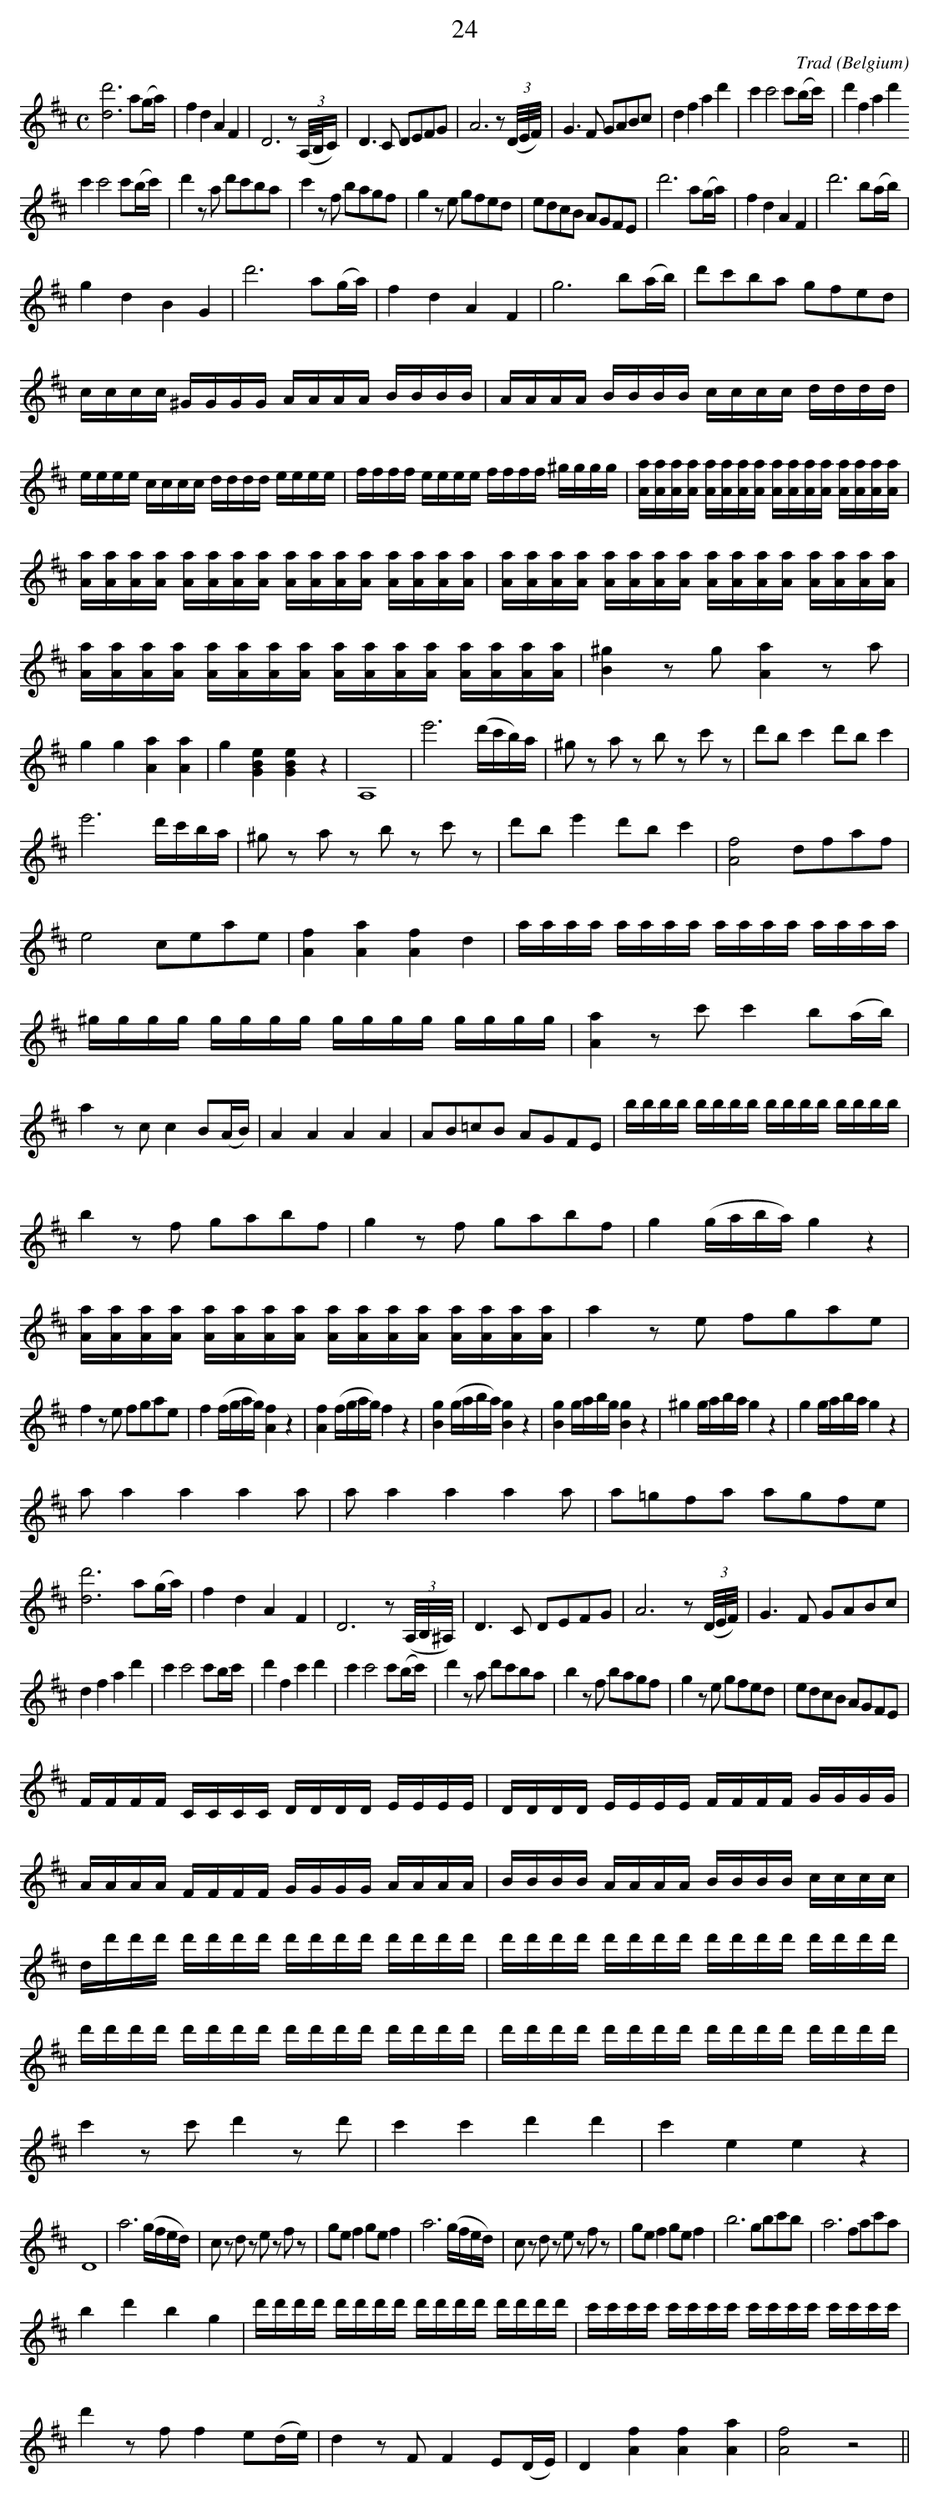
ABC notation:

X:1
T:24
C:Trad
O:Belgium
M:C
L:1/16
K:Dmaj
[dd']12a2(ga)|f4d4 A4F4|D12 z2((3A,/B,/C)|D6C2 D2E2F2G2|A12 z2((3D/E/F/)|G6F2 G2A2B2c2|d4f4 a4d'4|c'4c'8 c'2(bc')|d'4f4 a4d'4
c'4c'8 c'2(bc')|d'4z2a2 d'2c'2b2a2|c'4z2f2 b2a2g2f2|g4z2e2 g2f2e2d2|e2d2c2B2 A2G2F2E2|d'12 a2(ga)|f4d4 A4F4|d'12 b2(ab)|
g4d4 B4G4|d'12 a2(ga)|f4d4 A4F4|g12 b2(ab)|d'2c'2b2a2 g2f2e2d2|cccc ^GGGG AAAA BBBB|AAAA BBBB cccc dddd|eeee cccc dddd eeee|ffff eeee ffff ^gggg|[Aa][Aa][Aa][Aa] [Aa][Aa][Aa][Aa] [Aa][Aa][Aa][Aa] [Aa][Aa][Aa][Aa]|
[Aa][Aa][Aa][Aa] [Aa][Aa][Aa][Aa] [Aa][Aa][Aa][Aa] [Aa][Aa][Aa][Aa]|[Aa][Aa][Aa][Aa] [Aa][Aa][Aa][Aa] [Aa][Aa][Aa][Aa] [Aa][Aa][Aa][Aa]|[Aa][Aa][Aa][Aa] [Aa][Aa][Aa][Aa] [Aa][Aa][Aa][Aa] [Aa][Aa][Aa][Aa]|[B^g]4z2g2 [Aa]4z2a2|g4g4 [Aa]4[Aa]4|g4[GBe]4 [GBe]4z4|A,16|e'12 (d'c'b)a|^g2z2 a2z2 b2z2 c'2z2|d'2b2c'4 d'2b2c'4|
e'12 d'c'ba|^g2z2 a2z2 b2z2 c'2z2|d'2b2e'4 d'2b2c'4|[Af]8 d2f2a2f2|e8 c2e2a2e2|[Af]4[Aa]4 [Af]4d4|aaaa aaaa aaaa aaaa|^gggg gggg gggg gggg|[Aa]4z2c'2 c'4b2(ab)|
a4z2c2 c4B2(AB)|A4A4 A4A4|A2B2=c2B2 A2G2F2E2|bbbb bbbb bbbb bbbb|b4z2f2 g2a2b2f2|g4z2f2 g2a2b2f2|g4(gaba) g4z4|[Aa][Aa][Aa][Aa] [Aa][Aa][Aa][Aa] [Aa][Aa][Aa][Aa] [Aa][Aa][Aa][Aa]|a4z2e2 f2g2a2e2|
f4z2e2 f2g2a2e2|f4(fgag) [Af]4z4|[Af]4(fgag) f4z4|[Bg]4(gaba) [Bg]4z4|[Bg]4gabg [Bg]4z4|^g4gaba g4z4|g4 gaba g4z4|
a2a4a4 a4a2|a2a4a4 a4a2|a2=g2f2a2 a2g2f2e2|[dd']12 a2(ga)|f4d4A4F4|D12z2 ((3A,/B,/^A,/)|D6C2 D2E2F2G2|A12z2 ((3D/E/F/)|G6F2 G2A2B2c2|
d4f4 a4d'4|c'4c'8c'2bc'|d'4f4 c'4d'4|c'4c'8c'2(bc')|d'4z2a2 d'2c'2b2a2|b4z2f2 b2a2g2f2|g4z2e2 g2f2e2d2|e2d2c2B2 A2G2F2E2|
FFFF CCCC DDDD EEEE|DDDD EEEE FFFF GGGG|AAAA FFFF GGGG AAAA|BBBB AAAA BBBB cccc|dd'd'd' d'd'd'd' d'd'd'd' d'd'd'd'|d'd'd'd' d'd'd'd' d'd'd'd' d'd'd'd'|d'd'd'd' d'd'd'd' d'd'd'd' d'd'd'd'|d'd'd'd' d'd'd'd' d'd'd'd' d'd'd'd'|c'4z2c'2 d'4z2d'2|c'4c'4 d'4d'4|c'4e4 e4z4|
D16|a12 (gfed)|c2z2 d2z2 e2z2 f2z2|g2e2 f4 g2e2 f4|a12 (gfed)|c2z2 d2z2 e2z2 f2z2|g2e2f4 g2e2f4|b12 g2b2c'2b2|a12 f2a2c'2a2|
b4d'4 b4g4|d'd'd'd' d'd'd'd' d'd'd'd' d'd'd'd'|c'c'c'c' c'c'c'c' c'c'c'c' c'c'c'c'|d'4z2f2 f4e2(de)|d4z2F2 F4E2(DE)|D4[Af]4 [Af]4[Aa]4|[Af]8 z8||
